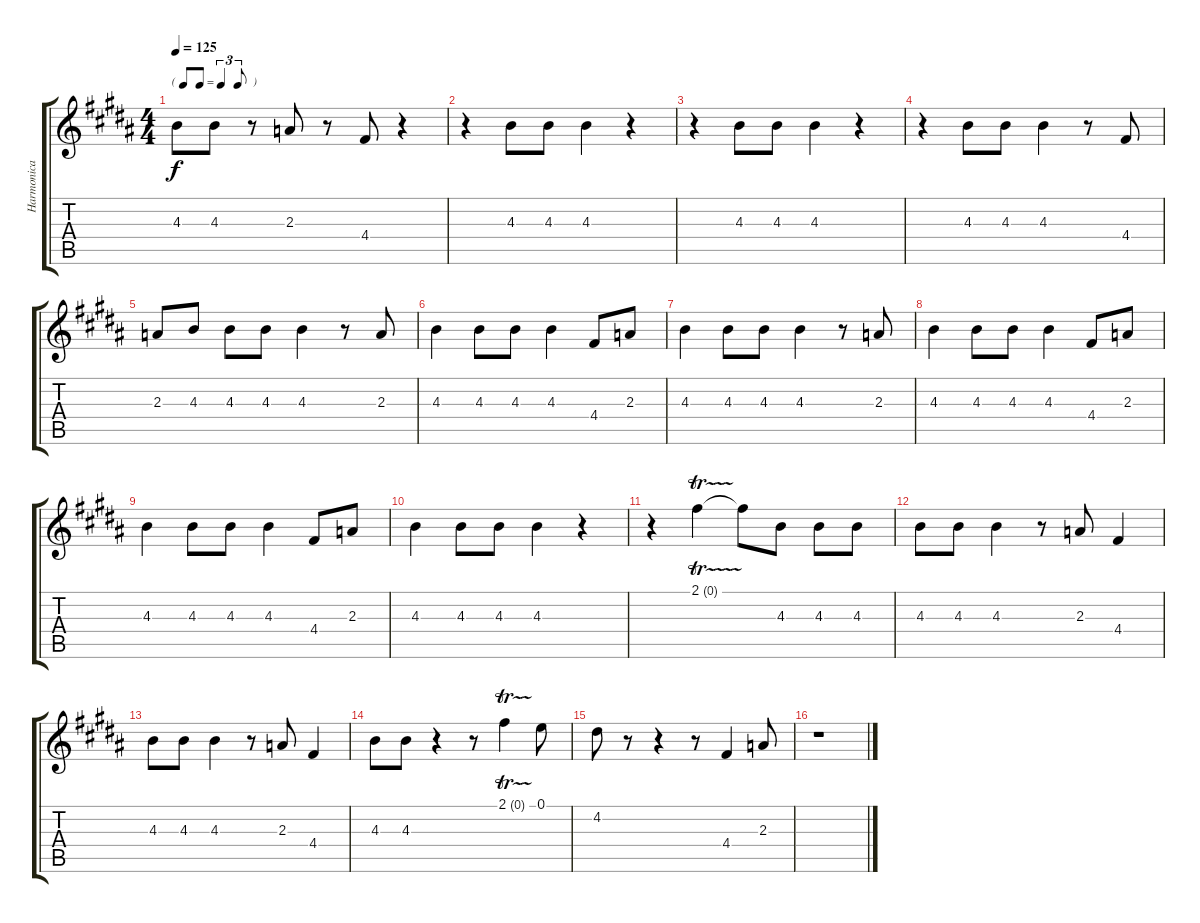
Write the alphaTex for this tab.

\track ("Harmonica" "Harmonica") {instrument harmonica}
\staff {score tabs}
\tuning (E5 B4 G4 D4 A3 E3) {hide}
\ts (4 4)
\tf triplet8th
\tempo 125
\clef g2
\ks b
4.3.8{dy f} 4.3.8 r.8 2.3.8 r.8 4.4.8 r.4 |
r.4 4.3.8 4.3.8 4.3.4 r.4 |
r.4 4.3.8 4.3.8 4.3.4 r.4 |
r.4 4.3.8 4.3.8 4.3.4 r.8 4.4.8 |
2.3.8 4.3.8 4.3.8 4.3.8 4.3.4 r.8 2.3.8 |
4.3.4 4.3.8 4.3.8 4.3.4 4.4.8 2.3.8 |
4.3.4 4.3.8 4.3.8 4.3.4 r.8 2.3.8 |
4.3.4 4.3.8 4.3.8 4.3.4 4.4.8 2.3.8 |
4.3.4 4.3.8 4.3.8 4.3.4 4.4.8 2.3.8 |
4.3.4 4.3.8 4.3.8 4.3.4 r.4 |
r.4 2.1{tr (0 32)}.4 2.1{t}.8 4.3.8 4.3.8 4.3.8 |
4.3.8 4.3.8 4.3.4 r.8 2.3.8 4.4.4 |
4.3.8 4.3.8 4.3.4 r.8 2.3.8 4.4.4 |
4.3.8 4.3.8 r.4 r.8 2.1{tr (0 32)}.4 0.1.8 |
4.2.8 r.8 r.4 r.8 4.4.4 2.3.8 |
r.1
